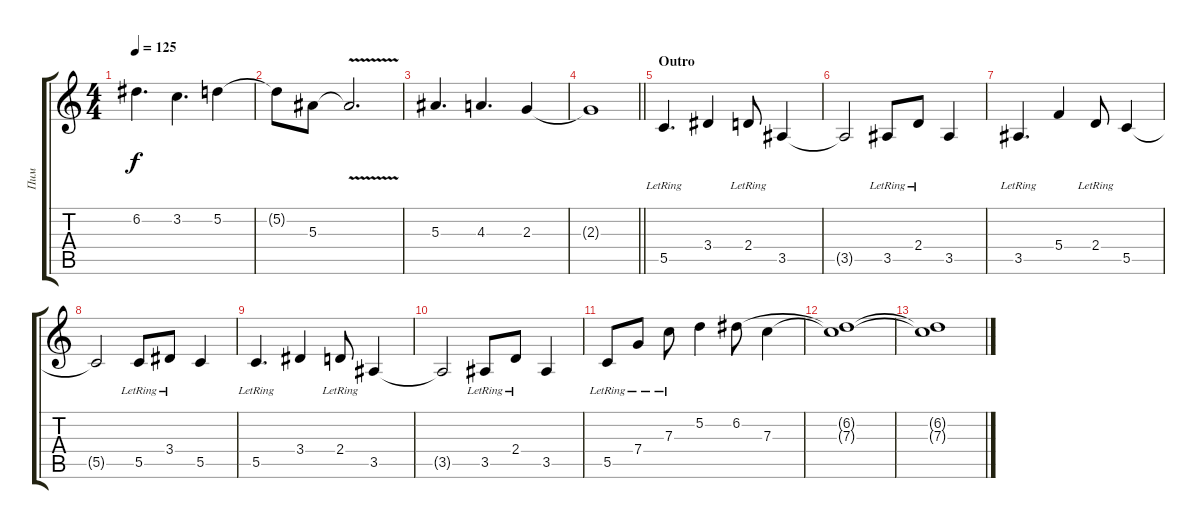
\track ("Пим" "Пим") {instrument distortionguitar}
\staff {score tabs}
\tuning (D4 A3 F3 C3 G2 C2) {hide}
\ts (4 4)
\tempo 125
\clef g2
\ks c
6.2.4{d dy f} 3.2.4{d} 5.2.4 |
5.2{t}.8 5.3.8 5.3{v t}.2{d} |
5.3.4{d} 4.3.4{d} 2.3.4 |
\barLineRight lightlight
2.3{t}.1 |
\section ("" "Outro")
5.5{lr}.4{d instrument acousticguitarsteel} 3.4.4 2.4{lr}.8 3.5.4 |
3.5{t}.2 3.5{lr}.8 2.4{lr}.8 3.5.4 |
3.5{lr}.4{d} 5.4.4 2.4{lr}.8 5.5.4 |
5.5{t}.2 5.5{lr}.8 3.4{lr}.8 5.5.4 |
5.5{lr}.4{d} 3.4.4 2.4{lr}.8 3.5.4 |
3.5{t}.2 3.5{lr}.8 2.4{lr}.8 3.5.4 |
5.5{lr}.8 7.4{lr}.8 7.3{lr}.8 5.2.4 6.2.8 7.3.4 |
(6.2{t} 7.3{t}).1 |
(6.2{t} 7.3{t}).1
